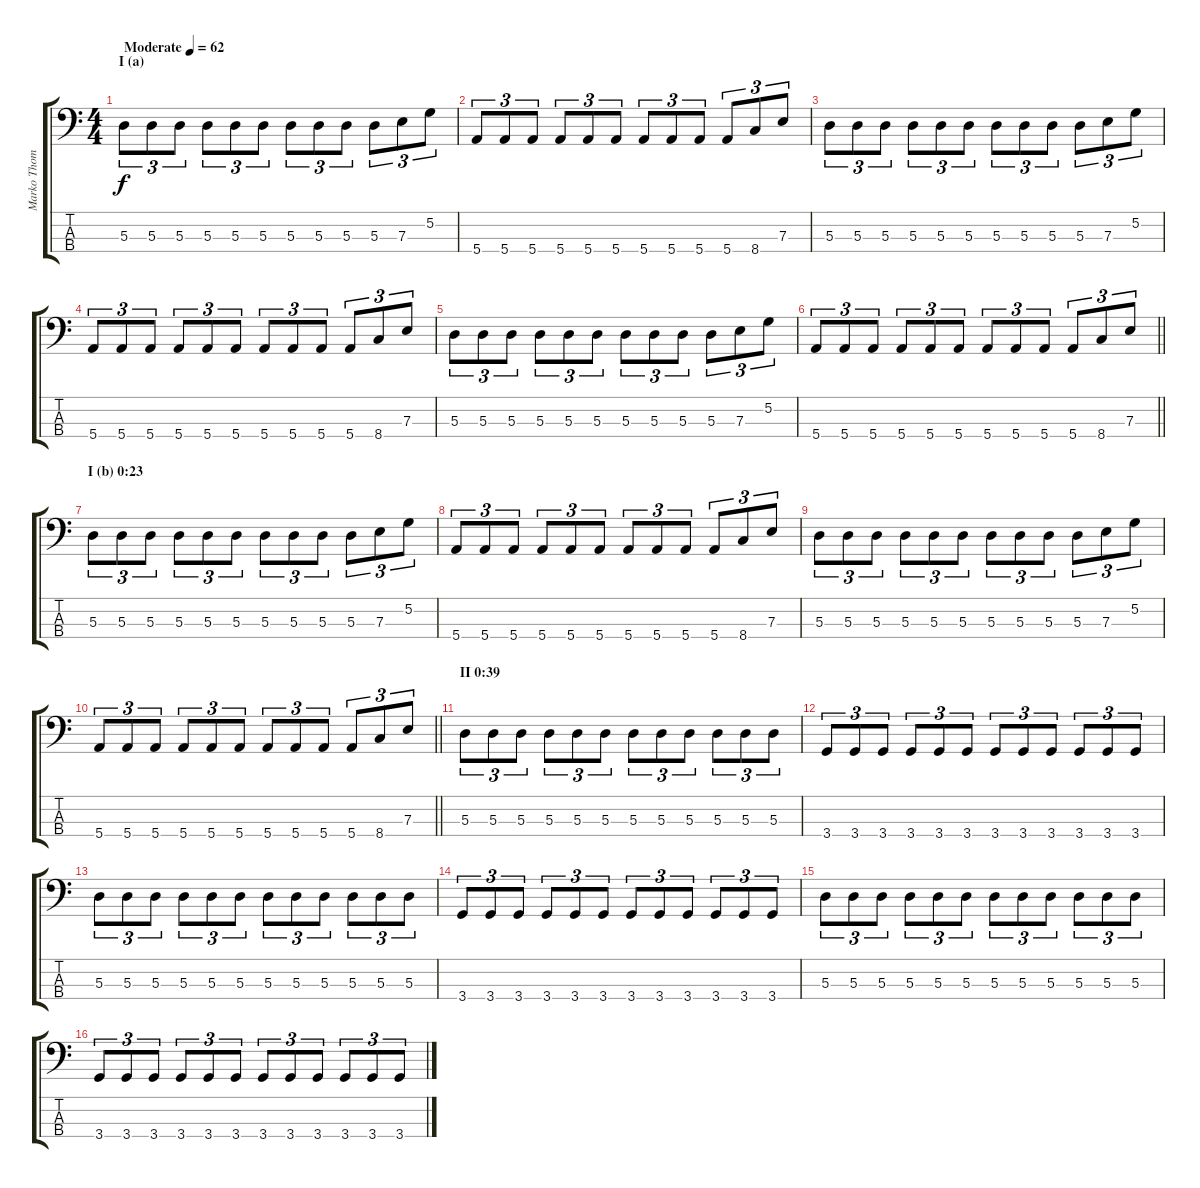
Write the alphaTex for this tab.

\track ("Marko Thomas" "Marko Thom") {instrument electricbassfinger}
\staff {score tabs}
\tuning (G2 D2 A1 E1) {hide}
\ts (4 4)
\section ("" "I (a)")
\tempo (62 "Moderate")
\clef f4
\ks c
5.3.8{tu (3 2) dy f instrument electricbassfinger} 5.3.8{tu (3 2)} 5.3.8{tu (3 2)} 5.3.8{tu (3 2)} 5.3.8{tu (3 2)} 5.3.8{tu (3 2)} 5.3.8{tu (3 2)} 5.3.8{tu (3 2)} 5.3.8{tu (3 2)} 5.3.8{tu (3 2)} 7.3.8{tu (3 2)} 5.2.8{tu (3 2)} |
5.4.8{tu (3 2)} 5.4.8{tu (3 2)} 5.4.8{tu (3 2)} 5.4.8{tu (3 2)} 5.4.8{tu (3 2)} 5.4.8{tu (3 2)} 5.4.8{tu (3 2)} 5.4.8{tu (3 2)} 5.4.8{tu (3 2)} 5.4.8{tu (3 2)} 8.4.8{tu (3 2)} 7.3.8{tu (3 2)} |
5.3.8{tu (3 2)} 5.3.8{tu (3 2)} 5.3.8{tu (3 2)} 5.3.8{tu (3 2)} 5.3.8{tu (3 2)} 5.3.8{tu (3 2)} 5.3.8{tu (3 2)} 5.3.8{tu (3 2)} 5.3.8{tu (3 2)} 5.3.8{tu (3 2)} 7.3.8{tu (3 2)} 5.2.8{tu (3 2)} |
5.4.8{tu (3 2)} 5.4.8{tu (3 2)} 5.4.8{tu (3 2)} 5.4.8{tu (3 2)} 5.4.8{tu (3 2)} 5.4.8{tu (3 2)} 5.4.8{tu (3 2)} 5.4.8{tu (3 2)} 5.4.8{tu (3 2)} 5.4.8{tu (3 2)} 8.4.8{tu (3 2)} 7.3.8{tu (3 2)} |
5.3.8{tu (3 2)} 5.3.8{tu (3 2)} 5.3.8{tu (3 2)} 5.3.8{tu (3 2)} 5.3.8{tu (3 2)} 5.3.8{tu (3 2)} 5.3.8{tu (3 2)} 5.3.8{tu (3 2)} 5.3.8{tu (3 2)} 5.3.8{tu (3 2)} 7.3.8{tu (3 2)} 5.2.8{tu (3 2)} |
\barLineRight lightlight
5.4.8{tu (3 2)} 5.4.8{tu (3 2)} 5.4.8{tu (3 2)} 5.4.8{tu (3 2)} 5.4.8{tu (3 2)} 5.4.8{tu (3 2)} 5.4.8{tu (3 2)} 5.4.8{tu (3 2)} 5.4.8{tu (3 2)} 5.4.8{tu (3 2)} 8.4.8{tu (3 2)} 7.3.8{tu (3 2)} |
\section ("" "I (b) 0:23")
5.3.8{tu (3 2)} 5.3.8{tu (3 2)} 5.3.8{tu (3 2)} 5.3.8{tu (3 2)} 5.3.8{tu (3 2)} 5.3.8{tu (3 2)} 5.3.8{tu (3 2)} 5.3.8{tu (3 2)} 5.3.8{tu (3 2)} 5.3.8{tu (3 2)} 7.3.8{tu (3 2)} 5.2.8{tu (3 2)} |
5.4.8{tu (3 2)} 5.4.8{tu (3 2)} 5.4.8{tu (3 2)} 5.4.8{tu (3 2)} 5.4.8{tu (3 2)} 5.4.8{tu (3 2)} 5.4.8{tu (3 2)} 5.4.8{tu (3 2)} 5.4.8{tu (3 2)} 5.4.8{tu (3 2)} 8.4.8{tu (3 2)} 7.3.8{tu (3 2)} |
5.3.8{tu (3 2)} 5.3.8{tu (3 2)} 5.3.8{tu (3 2)} 5.3.8{tu (3 2)} 5.3.8{tu (3 2)} 5.3.8{tu (3 2)} 5.3.8{tu (3 2)} 5.3.8{tu (3 2)} 5.3.8{tu (3 2)} 5.3.8{tu (3 2)} 7.3.8{tu (3 2)} 5.2.8{tu (3 2)} |
\barLineRight lightlight
5.4.8{tu (3 2)} 5.4.8{tu (3 2)} 5.4.8{tu (3 2)} 5.4.8{tu (3 2)} 5.4.8{tu (3 2)} 5.4.8{tu (3 2)} 5.4.8{tu (3 2)} 5.4.8{tu (3 2)} 5.4.8{tu (3 2)} 5.4.8{tu (3 2)} 8.4.8{tu (3 2)} 7.3.8{tu (3 2)} |
\section ("" "II 0:39")
5.3.8{tu (3 2)} 5.3.8{tu (3 2)} 5.3.8{tu (3 2)} 5.3.8{tu (3 2)} 5.3.8{tu (3 2)} 5.3.8{tu (3 2)} 5.3.8{tu (3 2)} 5.3.8{tu (3 2)} 5.3.8{tu (3 2)} 5.3.8{tu (3 2)} 5.3.8{tu (3 2)} 5.3.8{tu (3 2)} |
3.4.8{tu (3 2)} 3.4.8{tu (3 2)} 3.4.8{tu (3 2)} 3.4.8{tu (3 2)} 3.4.8{tu (3 2)} 3.4.8{tu (3 2)} 3.4.8{tu (3 2)} 3.4.8{tu (3 2)} 3.4.8{tu (3 2)} 3.4.8{tu (3 2)} 3.4.8{tu (3 2)} 3.4.8{tu (3 2)} |
5.3.8{tu (3 2)} 5.3.8{tu (3 2)} 5.3.8{tu (3 2)} 5.3.8{tu (3 2)} 5.3.8{tu (3 2)} 5.3.8{tu (3 2)} 5.3.8{tu (3 2)} 5.3.8{tu (3 2)} 5.3.8{tu (3 2)} 5.3.8{tu (3 2)} 5.3.8{tu (3 2)} 5.3.8{tu (3 2)} |
3.4.8{tu (3 2)} 3.4.8{tu (3 2)} 3.4.8{tu (3 2)} 3.4.8{tu (3 2)} 3.4.8{tu (3 2)} 3.4.8{tu (3 2)} 3.4.8{tu (3 2)} 3.4.8{tu (3 2)} 3.4.8{tu (3 2)} 3.4.8{tu (3 2)} 3.4.8{tu (3 2)} 3.4.8{tu (3 2)} |
5.3.8{tu (3 2)} 5.3.8{tu (3 2)} 5.3.8{tu (3 2)} 5.3.8{tu (3 2)} 5.3.8{tu (3 2)} 5.3.8{tu (3 2)} 5.3.8{tu (3 2)} 5.3.8{tu (3 2)} 5.3.8{tu (3 2)} 5.3.8{tu (3 2)} 5.3.8{tu (3 2)} 5.3.8{tu (3 2)} |
3.4.8{tu (3 2)} 3.4.8{tu (3 2)} 3.4.8{tu (3 2)} 3.4.8{tu (3 2)} 3.4.8{tu (3 2)} 3.4.8{tu (3 2)} 3.4.8{tu (3 2)} 3.4.8{tu (3 2)} 3.4.8{tu (3 2)} 3.4.8{tu (3 2)} 3.4.8{tu (3 2)} 3.4.8{tu (3 2)}
